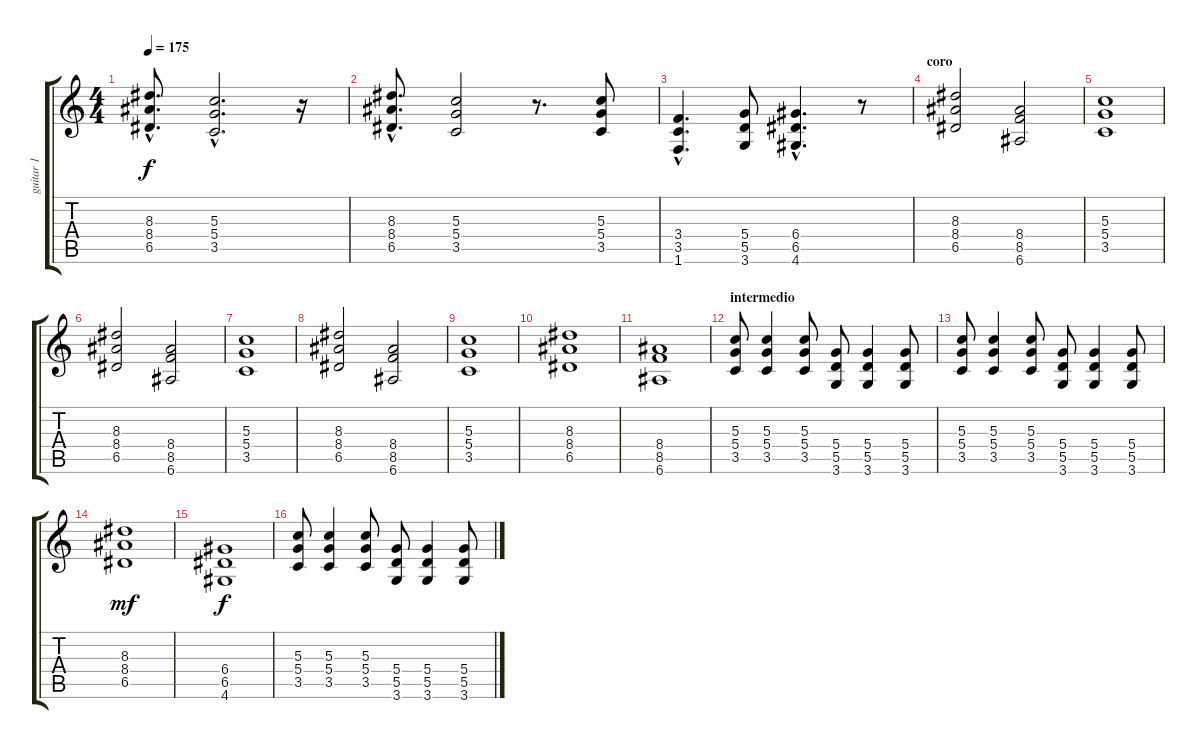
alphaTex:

\track ("guitar 1" "guitar 1") {instrument distortionguitar}
\staff {score tabs}
\tuning (E4 B3 G3 D3 A2 E2) {hide}
\ts (4 4)
\tempo 175
\clef g2
\ks c
(8.3{hac} 8.4{hac} 6.5{hac}).8{d dy f} (5.3{hac} 5.4{hac} 3.5{hac}).2{d} r.16 |
(8.3{hac} 8.4{hac} 6.5{hac}).8{d} (5.3 5.4 3.5).2 r.8{d} (5.3 5.4 3.5).8 |
(3.4{hac} 3.5{hac} 1.6{hac}).4{d} (5.4 5.5 3.6).8 (6.4{hac} 6.5{hac} 4.6{hac}).4{d} r.8 |
\section ("" "coro")
(8.3 8.4 6.5).2 (8.4 8.5 6.6).2 |
(5.3 5.4 3.5).1 |
(8.3 8.4 6.5).2 (8.4 8.5 6.6).2 |
(5.3 5.4 3.5).1 |
(8.3 8.4 6.5).2 (8.4 8.5 6.6).2 |
(5.3 5.4 3.5).1 |
(8.3 8.4 6.5).1 |
(8.4 8.5 6.6).1 |
\section ("" "intermedio ")
(5.3 5.4 3.5).8 (5.3 5.4 3.5).4 (5.3 5.4 3.5).8 (5.4 5.5 3.6).8 (5.4 5.5 3.6).4 (5.4 5.5 3.6).8 |
(5.3 5.4 3.5).8 (5.3 5.4 3.5).4 (5.3 5.4 3.5).8 (5.4 5.5 3.6).8 (5.4 5.5 3.6).4 (5.4 5.5 3.6).8 |
(8.3 8.4 6.5).1{dy mf} |
(6.4 6.5 4.6).1{dy f} |
(5.3 5.4 3.5).8 (5.3 5.4 3.5).4 (5.3 5.4 3.5).8 (5.4 5.5 3.6).8 (5.4 5.5 3.6).4 (5.4 5.5 3.6).8
